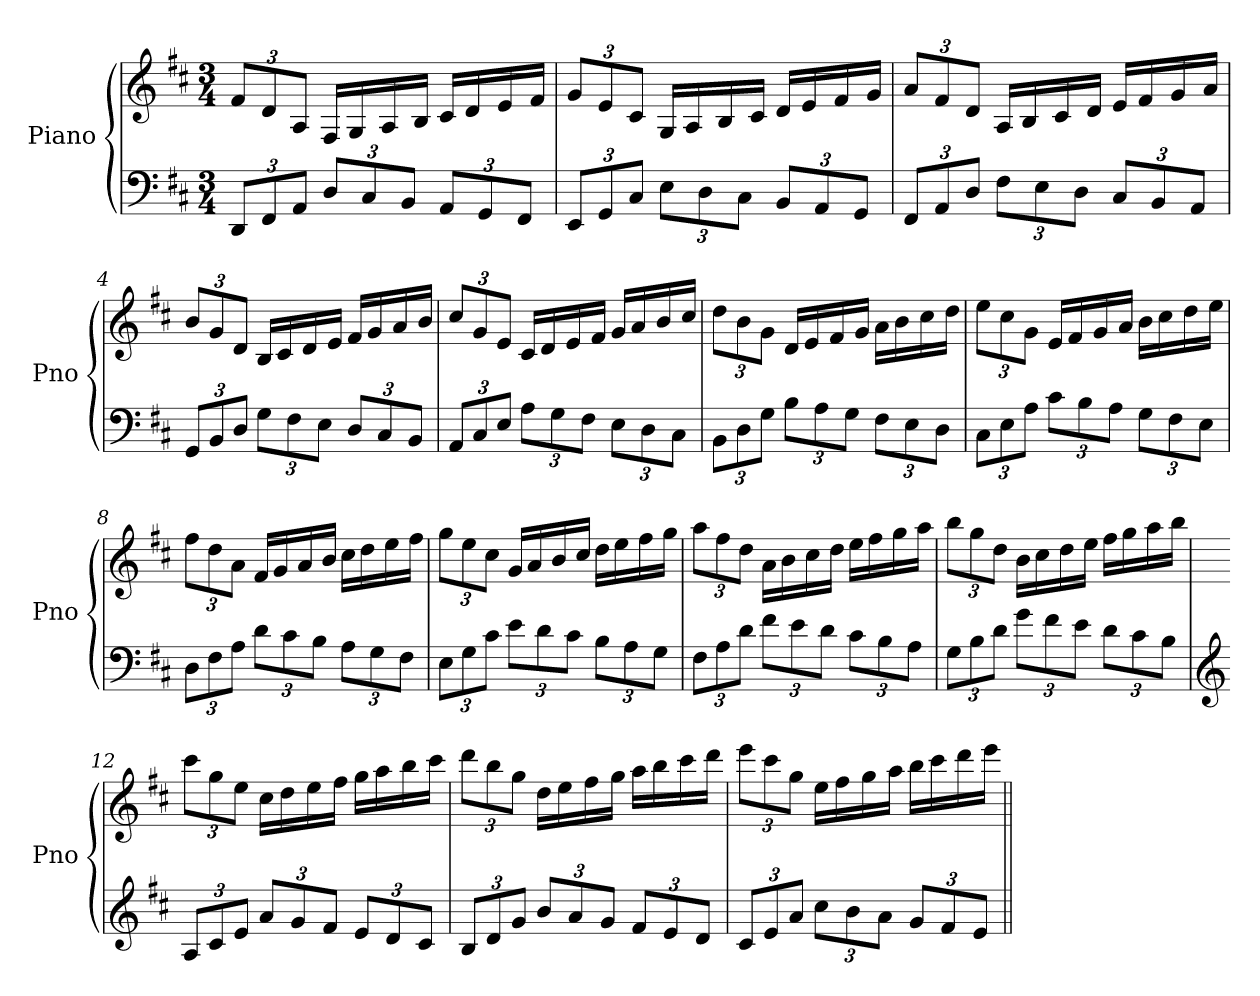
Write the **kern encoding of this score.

**kern	**kern
*part1	*part1
*staff2	*staff1
*I"Piano	*
*I'Pno	*
*clefF4	*clefG2
*k[f#c#]	*k[f#c#]
*M3/4	*M3/4
*Xbrackettup	*Xbrackettup
=1	=1
12DD/L	12f#/L
12FF#/	12d/
12AA/J	12A/J
12D/L	16F#/LL
.	16G/
12C#/	.
.	16A/
12BB/J	.
.	16B/JJ
12AA/L	16c#/LL
.	16d/
12GG/	.
.	16e/
12FF#/J	.
.	16f#/JJ
=2	=2
12EE/L	12g/L
12GG/	12e/
12C#/J	12c#/J
12E\L	16G/LL
.	16A/
12D\	.
.	16B/
12C#\J	.
.	16c#/JJ
12BB/L	16d/LL
.	16e/
12AA/	.
.	16f#/
12GG/J	.
.	16g/JJ
!!LO:LB:g=z
=3	=3
12FF#/L	12a/L
12AA/	12f#/
12D/J	12d/J
12F#\L	16A/LL
.	16B/
12E\	.
.	16c#/
12D\J	.
.	16d/JJ
12C#/L	16e/LL
.	16f#/
12BB/	.
.	16g/
12AA/J	.
.	16a/JJ
=4	=4
12GG/L	12b/L
12BB/	12g/
12D/J	12d/J
12G\L	16B/LL
.	16c#/
12F#\	.
.	16d/
12E\J	.
.	16e/JJ
12D/L	16f#/LL
.	16g/
12C#/	.
.	16a/
12BB/J	.
.	16b/JJ
=5	=5
12AA/L	12cc#/L
12C#/	12g/
12E/J	12e/J
12A\L	16c#/LL
.	16d/
12G\	.
.	16e/
12F#\J	.
.	16f#/JJ
12E\L	16g/LL
.	16a/
12D\	.
.	16b/
12C#\J	.
.	16cc#/JJ
!!LO:LB:g=z
=6	=6
12BB\L	12dd\L
12D\	12b\
12G\J	12g\J
12B\L	16d/LL
.	16e/
12A\	.
.	16f#/
12G\J	.
.	16g/JJ
12F#\L	16a\LL
.	16b\
12E\	.
.	16cc#\
12D\J	.
.	16dd\JJ
=7	=7
12C#\L	12ee\L
12E\	12cc#\
12A\J	12g\J
12c#\L	16e/LL
.	16f#/
12B\	.
.	16g/
12A\J	.
.	16a/JJ
12G\L	16b\LL
.	16cc#\
12F#\	.
.	16dd\
12E\J	.
.	16ee\JJ
=8	=8
12D\L	12ff#\L
12F#\	12dd\
12A\J	12a\J
12d\L	16f#/LL
.	16g/
12c#\	.
.	16a/
12B\J	.
.	16b/JJ
12A\L	16cc#\LL
.	16dd\
12G\	.
.	16ee\
12F#\J	.
.	16ff#\JJ
!!LO:LB:g=z
=9	=9
12E\L	12gg\L
12G\	12ee\
12c#\J	12cc#\J
12e\L	16g/LL
.	16a/
12d\	.
.	16b/
12c#\J	.
.	16cc#/JJ
12B\L	16dd\LL
.	16ee\
12A\	.
.	16ff#\
12G\J	.
.	16gg\JJ
=10	=10
12F#\L	12aa\L
12A\	12ff#\
12d\J	12dd\J
12f#\L	16a\LL
.	16b\
12e\	.
.	16cc#\
12d\J	.
.	16dd\JJ
12c#\L	16ee\LL
.	16ff#\
12B\	.
.	16gg\
12A\J	.
.	16aa\JJ
=11	=11
12G\L	12bb\L
12B\	12gg\
12d\J	12dd\J
12g\L	16b\LL
.	16cc#\
12f#\	.
.	16dd\
12e\J	.
.	16ee\JJ
12d\L	16ff#\LL
.	16gg\
12c#\	.
.	16aa\
12B\J	.
.	16bb\JJ
!!LO:LB:g=z
=12	=12
*clefG2	*
12A/L	12ccc#\L
12c#/	12gg\
12e/J	12ee\J
12a/L	16cc#\LL
.	16dd\
12g/	.
.	16ee\
12f#/J	.
.	16ff#\JJ
12e/L	16gg\LL
.	16aa\
12d/	.
.	16bb\
12c#/J	.
.	16ccc#\JJ
=13	=13
12B/L	12ddd\L
12d/	12bb\
12g/J	12gg\J
12b/L	16dd\LL
.	16ee\
12a/	.
.	16ff#\
12g/J	.
.	16gg\JJ
12f#/L	16aa\LL
.	16bb\
12e/	.
.	16ccc#\
12d/J	.
.	16ddd\JJ
!!LO:PB:g=z
=14	=14
12c#/L	12eee\L
12e/	12ccc#\
12a/J	12gg\J
12cc#\L	16ee\LL
.	16ff#\
12b\	.
.	16gg\
12a\J	.
.	16aa\JJ
12g/L	16bb\LL
.	16ccc#\
12f#/	.
.	16ddd\
12e/J	.
.	16eee\JJ
=||	=||
*-	*-
